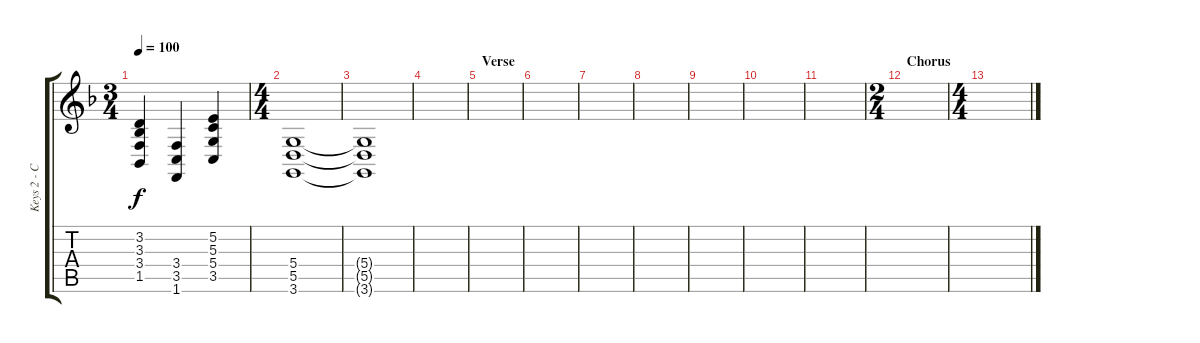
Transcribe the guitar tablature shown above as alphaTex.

\track ("Keys 2 - Chris Caffery" "Keys 2 - C") {instrument stringensemble1}
\staff {score tabs}
\tuning (E4 B3 G3 D3 A2 E2) {hide}
\ts (3 4)
\tempo 100
\clef g2
\ks f
(3.2 3.3 3.4 1.5).4{dy f} (3.4 3.5 1.6).4 (5.2 5.3 5.4 3.5).4 |
\ts (4 4)
(5.4 5.5 3.6).1 |
(5.4{t} 5.5{t} 3.6{t}).1 |
|
\section ("" "Verse")
|
|
|
|
|
|
|
\ts (2 4)
\section ("" "Chorus")
|
\ts (4 4)
